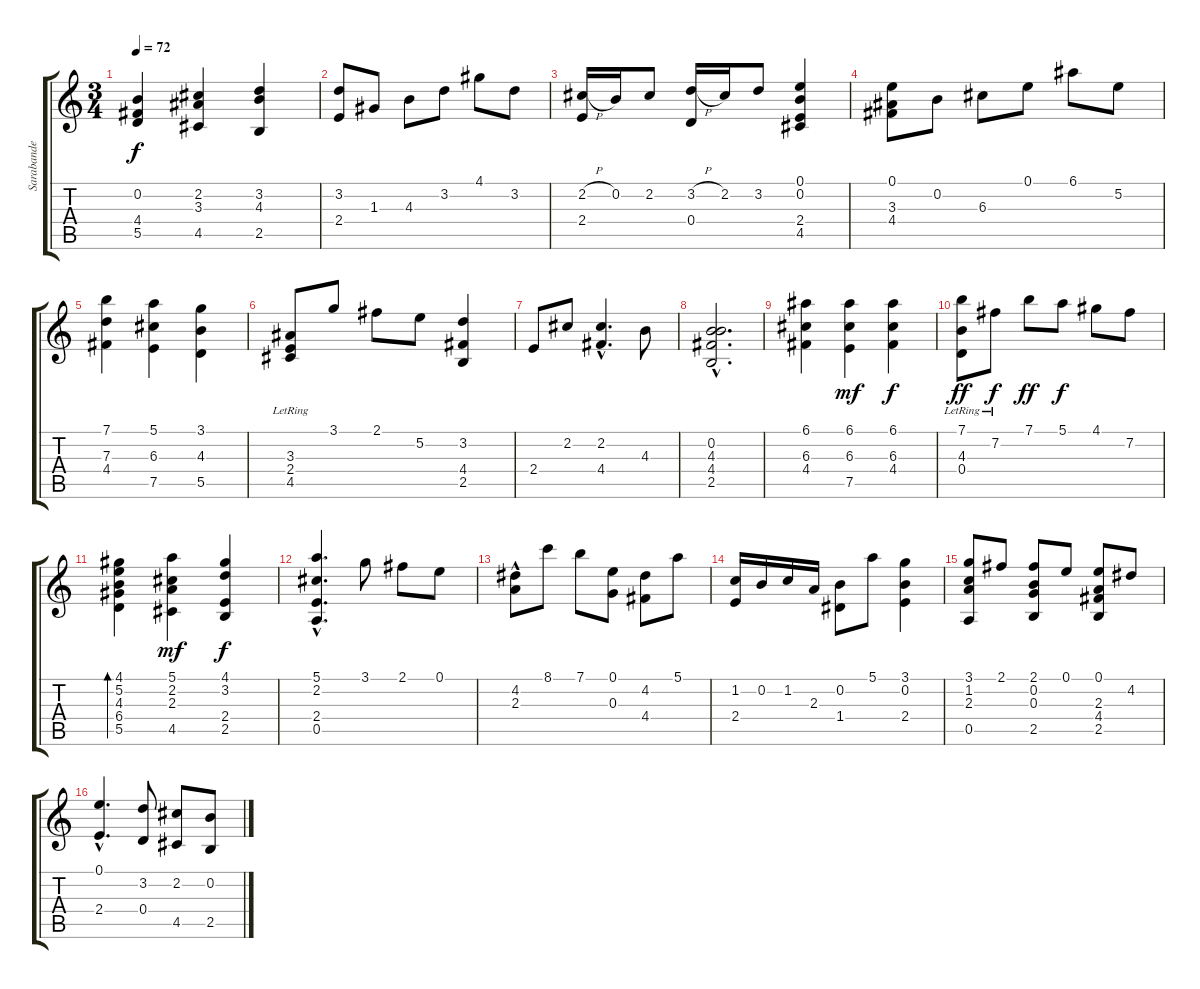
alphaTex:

\track ("Sarabande" "Sarabande") {instrument acousticguitarsteel}
\staff {score tabs}
\tuning (E4 B3 G3 D3 A2 E2) {hide}
\ts (3 4)
\tempo 72
\clef g2
\ks c
(0.2 4.4 5.5).4{dy f} (2.2 3.3 4.5).4 (3.2 4.3 2.5).4 |
(3.2 2.4).8 1.3.8 4.3.8 3.2.8 4.1.8 3.2.8 |
(2.2{h} 2.4).16 0.2.16 2.2.8 (3.2{h} 0.4).16 2.2.16 3.2.8 (0.1 0.2 2.4 4.5).4 |
(0.1 3.3 4.4).8 0.2.8 6.3.8 0.1.8 6.1.8 5.2.8 |
(7.1 7.3 4.4).4 (5.1 6.3 7.5).4 (3.1 4.3 5.5).4 |
(3.3 2.4{lr} 4.5{lr}).8 3.1.8 2.1.8 5.2.8 (3.2 4.4 2.5).4 |
2.4.8 2.2.8 (2.2{hac} 4.4).4{d} 4.3.8 |
(0.2{hac} 4.3{hac} 4.4{hac} 2.5{hac}).2{d} |
(6.1 6.3 4.4).4 (6.1 6.3 7.5).4{dy mf} (6.1 6.3 4.4).4{dy f} |
(7.1{lr} 4.3{lr} 0.4{lr}).8{dy ff} 7.2{lr}.8{dy f} 7.1.8{dy ff} 5.1.8{dy f} 4.1.8 7.2.8 |
(4.1 5.2 4.3 6.4 5.5).4{bd 30} (5.1 2.2 2.3 4.5).4{dy mf} (4.1 3.2 2.4 2.5).4{dy f} |
(5.1{hac} 2.2{hac} 2.4{hac} 0.5{hac}).4{d} 3.1.8 2.1.8 0.1.8 |
(4.2 2.3{hac}).8 8.1.8 7.1.8 (0.1 0.3).8 (4.2 4.4).8 5.1.8 |
(1.2 2.4).16 0.2.16 1.2.16 2.3.16 (0.2 1.4).8 5.1.8 (3.1 0.2 2.4).4 |
(3.1 1.2 2.3 0.5).8 2.1.8 (2.1 0.2 0.3 2.5).8 0.1.8 (0.1 2.3 4.4 2.5).8 4.2.8 |
(0.1{hac} 2.4{hac}).4{d} (3.2 0.4).8 (2.2 4.5).8 (0.2 2.5).8
